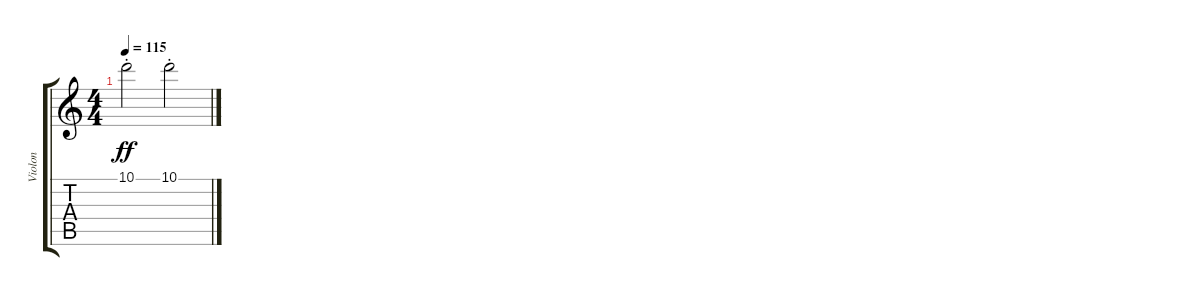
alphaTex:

\track ("Violon" "Violon") {instrument contrabass}
\staff {score tabs}
\tuning (E4 B3 G3 D3 A2 E2) {hide}
\ts (4 4)
\tempo 115
\clef g2
\ks c
10.1{st}.2{dy ff} 10.1{st}.2
